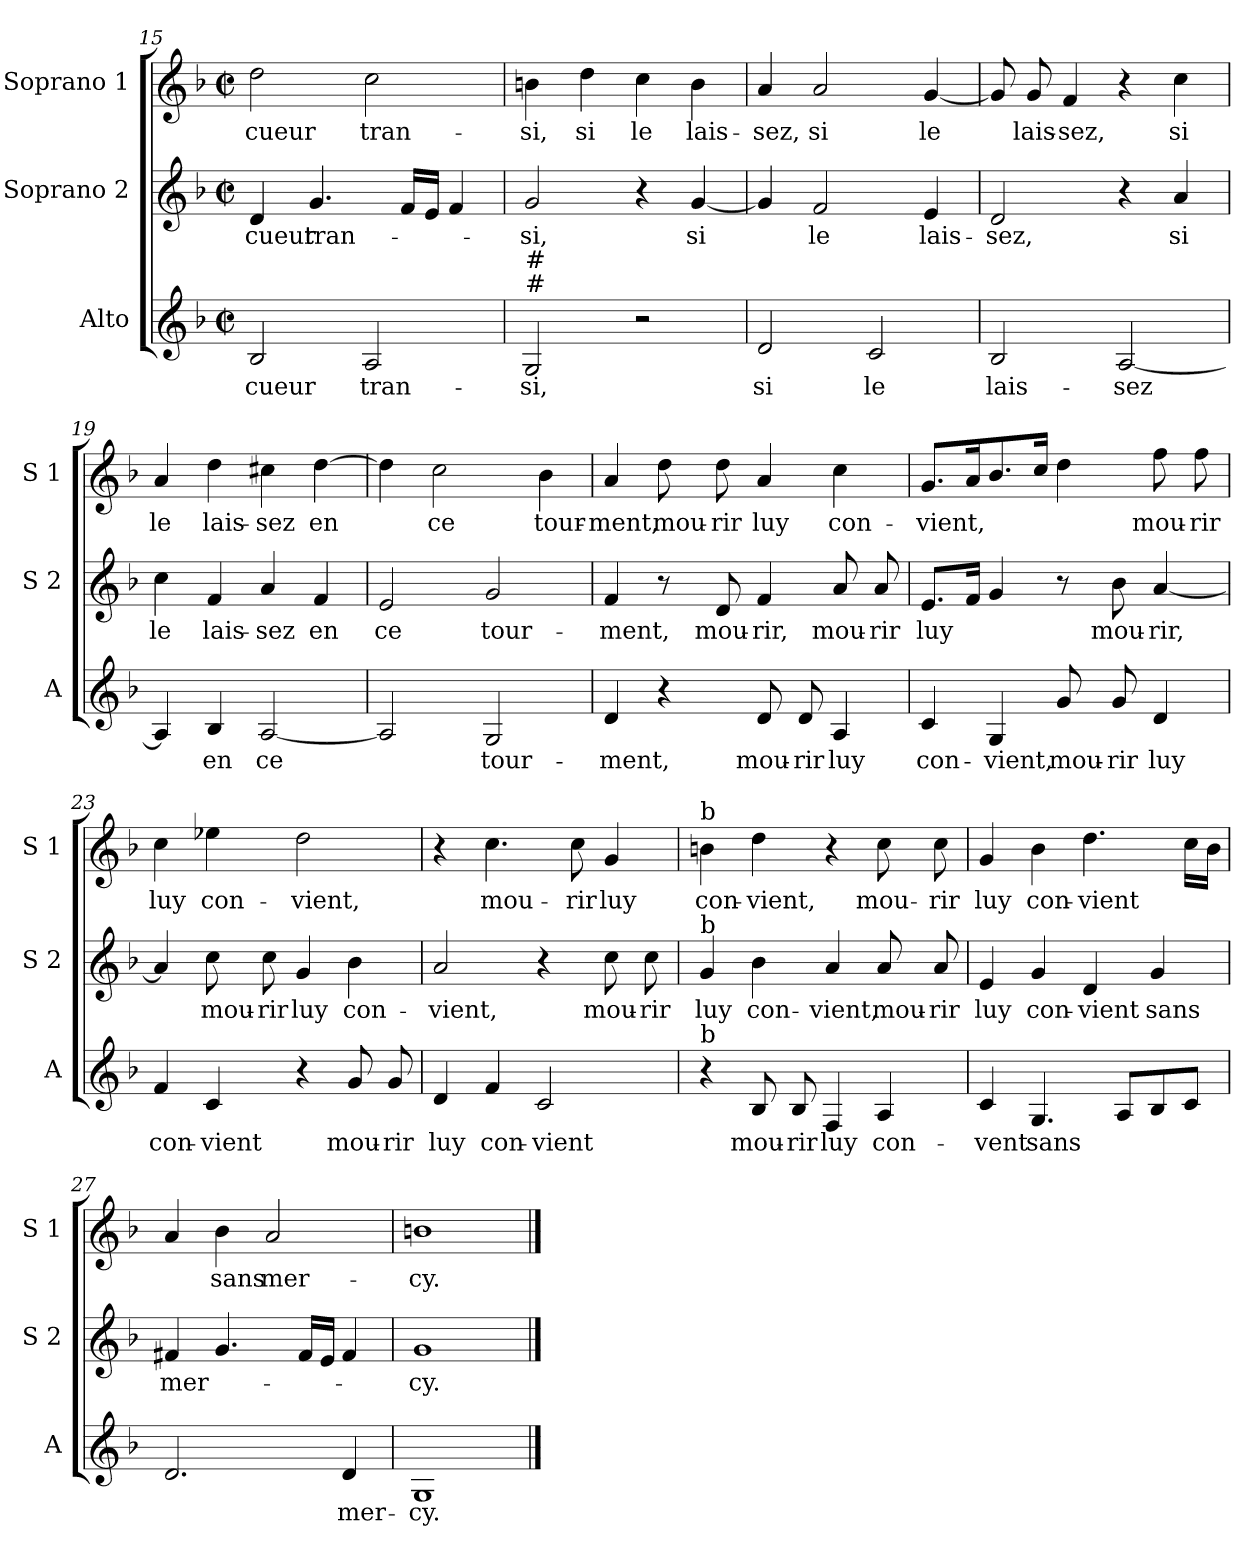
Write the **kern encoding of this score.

**kern	**text	**kern	**text	**kern	**text
*part3	*part3	*part2	*part2	*part1	*part1
*staff3	*staff3	*staff2	*staff2	*staff1	*staff1
*I"Alto	*	*I"Soprano 2	*	*I"Soprano 1	*
*I'A	*	*I'S 2	*	*I'S 1	*
!!LO:PB:g=z
*clefG2	*	*clefG2	*	*clefG2	*
*k[b-]	*	*k[b-]	*	*k[b-]	*
*F:	*	*F:	*	*F:	*
*M2/2	*	*M2/2	*	*M2/2	*
*met(c|)	*	*met(c|)	*	*met(c|)	*
=15	=15	=15	=15	=15	=15
!	!LO:LY:b	!	!LO:LY:b	!	!LO:LY:b
2B-/	cueur	4d/	cueur	2dd\	cueur
!	!	!	!LO:LY:b	!	!
.	.	4.g/	tran-	.	.
!	!LO:LY:b	!	!	!	!LO:LY:b
2A/	tran-	.	.	2cc\	tran-
.	.	16f/LL	.	.	.
.	.	16e/JJ	.	.	.
.	.	4f/	.	.	.
=16	=16	=16	=16	=16	=16
!LO:TX:a:t=#	!	!	!	!	!
!LO:TX:a:t=#	!	!	!	!	!
!	!LO:LY:b	!	!LO:LY:b	!	!LO:LY:b
2G/	-si,	2g/	-si,	4bn\	-si,
!	!	!	!	!	!LO:LY:b
.	.	.	.	4dd\	si
!	!	!	!	!	!LO:LY:b
2r	.	4r	.	4cc\	le
!	!	!	!LO:LY:b	!	!LO:LY:b
.	.	[4g/	si	4b\	lais-
=17	=17	=17	=17	=17	=17
!	!LO:LY:b	!	!	!	!LO:LY:b
2d/	si	4g/]	.	4a/	-sez,
!	!	!	!LO:LY:b	!	!LO:LY:b
.	.	2f/	le	2a/	si
!	!LO:LY:b	!	!	!	!
2c/	le	.	.	.	.
!	!	!	!LO:LY:b	!	!LO:LY:b
.	.	4e/	lais-	[4g/	le
=18	=18	=18	=18	=18	=18
!	!LO:LY:b	!	!LO:LY:b	!	!
2B-/	lais-	2d/	-sez,	8g/]	.
!	!	!	!	!	!LO:LY:b
.	.	.	.	8g/	lais-
!	!	!	!	!	!LO:LY:b
.	.	.	.	4f/	-sez,
!	!LO:LY:b	!	!	!	!
[2A/	-sez	4r	.	4r	.
!	!	!	!LO:LY:b	!	!LO:LY:b
.	.	4a/	si	4cc\	si
=19	=19	=19	=19	=19	=19
!	!	!	!LO:LY:b	!	!LO:LY:b
4A/]	.	4cc\	le	4a/	le
!	!LO:LY:b	!	!LO:LY:b	!	!LO:LY:b
4B-/	en	4f/	lais-	4dd\	lais-
!	!LO:LY:b	!	!LO:LY:b	!	!LO:LY:b
[2A/	ce	4a/	-sez	4cc#X\	-sez
!	!	!	!LO:LY:b	!	!LO:LY:b
.	.	4f/	en	[4dd\	en
!!LO:LB:g=z
=20	=20	=20	=20	=20	=20
!	!	!	!LO:LY:b	!	!
2A/]	.	2e/	ce	4dd\]	.
!	!	!	!	!	!LO:LY:b
.	.	.	.	2cc\	ce
!	!LO:LY:b	!	!LO:LY:b	!	!
2G/	tour-	2g/	tour-	.	.
!	!	!	!	!	!LO:LY:b
.	.	.	.	4b-\	tour-
=21	=21	=21	=21	=21	=21
!	!LO:LY:b	!	!LO:LY:b	!	!LO:LY:b
4d/	-ment,	4f/	-ment,	4a/	-ment,
!	!	!	!	!	!LO:LY:b
4r	.	8r	.	8dd\	mou-
!	!	!	!LO:LY:b	!	!LO:LY:b
.	.	8d/	mou-	8dd\	-rir
!	!LO:LY:b	!	!LO:LY:b	!	!LO:LY:b
8d/	mou-	4f/	-rir,	4a/	luy
!	!LO:LY:b	!	!	!	!
8d/	-rir	.	.	.	.
!	!LO:LY:b	!	!LO:LY:b	!	!LO:LY:b
4A/	luy	8a/	mou-	4cc\	con-
!	!	!	!LO:LY:b	!	!
.	.	8a/	-rir	.	.
=22	=22	=22	=22	=22	=22
!	!LO:LY:b	!	!LO:LY:b	!	!LO:LY:b
4c/	con-	8.e/L	luy	8.g/L	-vient,
.	.	16f/Jk	.	16a/k	.
!	!LO:LY:b	!	!	!	!
4G/	-vient,	4g/	.	8.b-/	.
.	.	.	.	16cc/Jk	.
!	!LO:LY:b	!	!	!	!
8g/	mou-	8r	.	4dd\	.
!	!LO:LY:b	!	!LO:LY:b	!	!
8g/	-rir	8b-\	mou-	.	.
!	!LO:LY:b	!	!LO:LY:b	!	!LO:LY:b
4d/	luy	[4a/	-rir,	8ff\	mou-
!	!	!	!	!	!LO:LY:b
.	.	.	.	8ff\	-rir
=23	=23	=23	=23	=23	=23
!	!LO:LY:b	!	!	!	!LO:LY:b
4f/	con-	4a/]	.	4cc\	luy
!	!LO:LY:b	!	!LO:LY:b	!	!LO:LY:b
4c/	-vient	8cc\	mou-	4ee-X\	con-
!	!	!	!LO:LY:b	!	!
.	.	8cc\	-rir	.	.
!	!	!	!LO:LY:b	!	!LO:LY:b
4r	.	4g/	luy	2dd\	-vient,
!	!LO:LY:b	!	!LO:LY:b	!	!
8g/	mou-	4b-\	con-	.	.
!	!LO:LY:b	!	!	!	!
8g/	-rir	.	.	.	.
!!LO:LB:g=z
=24	=24	=24	=24	=24	=24
!	!LO:LY:b	!	!LO:LY:b	!	!
4d/	luy	2a/	-vient,	4r	.
!	!LO:LY:b	!	!	!	!LO:LY:b
4f/	con-	.	.	4.cc\	mou-
!	!LO:LY:b	!	!	!	!
2c/	-vient	4r	.	.	.
!	!	!	!	!	!LO:LY:b
.	.	.	.	8cc\	-rir
!	!	!	!LO:LY:b	!	!LO:LY:b
.	.	8cc\	mou-	4g/	luy
!	!	!	!LO:LY:b	!	!
.	.	8cc\	-rir	.	.
=25	=25	=25	=25	=25	=25
!	!	!	!	!LO:TX:a:t=b	!
!	!	!LO:TX:a:t=b	!	!	!
!LO:TX:a:t=b	!	!	!	!	!
!	!	!	!LO:LY:b	!	!LO:LY:b
4r	.	4g/	luy	4bn\	con-
!	!LO:LY:b	!	!LO:LY:b	!	!LO:LY:b
8B-/	mou-	4b-\	con-	4dd\	-vient,
!	!LO:LY:b	!	!	!	!
8B-/	-rir	.	.	.	.
!	!LO:LY:b	!	!LO:LY:b	!	!
4F/	luy	4a/	-vient,	4r	.
!	!LO:LY:b	!	!LO:LY:b	!	!LO:LY:b
4A/	con-	8a/	mou-	8cc\	mou-
!	!	!	!LO:LY:b	!	!LO:LY:b
.	.	8a/	-rir	8cc\	-rir
=26	=26	=26	=26	=26	=26
!	!LO:LY:b	!	!LO:LY:b	!	!LO:LY:b
4c/	-vent	4e/	luy	4g/	luy
!	!LO:LY:b	!	!LO:LY:b	!	!LO:LY:b
4.G/	sans	4g/	con-	4b-\	con-
!	!	!	!LO:LY:b	!	!LO:LY:b
.	.	4d/	-vient	4.dd\	-vient
8A/L	.	.	.	.	.
!	!	!	!LO:LY:b	!	!
8B-/	.	4g/	sans	.	.
8c/J	.	.	.	16cc\LL	.
.	.	.	.	16b-\JJ	.
=27	=27	=27	=27	=27	=27
!	!	!	!LO:LY:b	!	!
2.d/	.	4f#X/	mer-	4a/	.
!	!	!	!	!	!LO:LY:b
.	.	4.g/	.	4b-\	sans
!	!	!	!	!	!LO:LY:b
.	.	.	.	2a/	mer-
.	.	16f#/LL	.	.	.
.	.	16e/JJ	.	.	.
!	!LO:LY:b	!	!	!	!
4d/	mer-	4f#/	.	.	.
=28	=28	=28	=28	=28	=28
!	!LO:LY:b	!	!LO:LY:b	!	!LO:LY:b
1G	-cy.	1g	-cy.	1bn	-cy.
==	==	==	==	==	==
*-	*-	*-	*-	*-	*-
